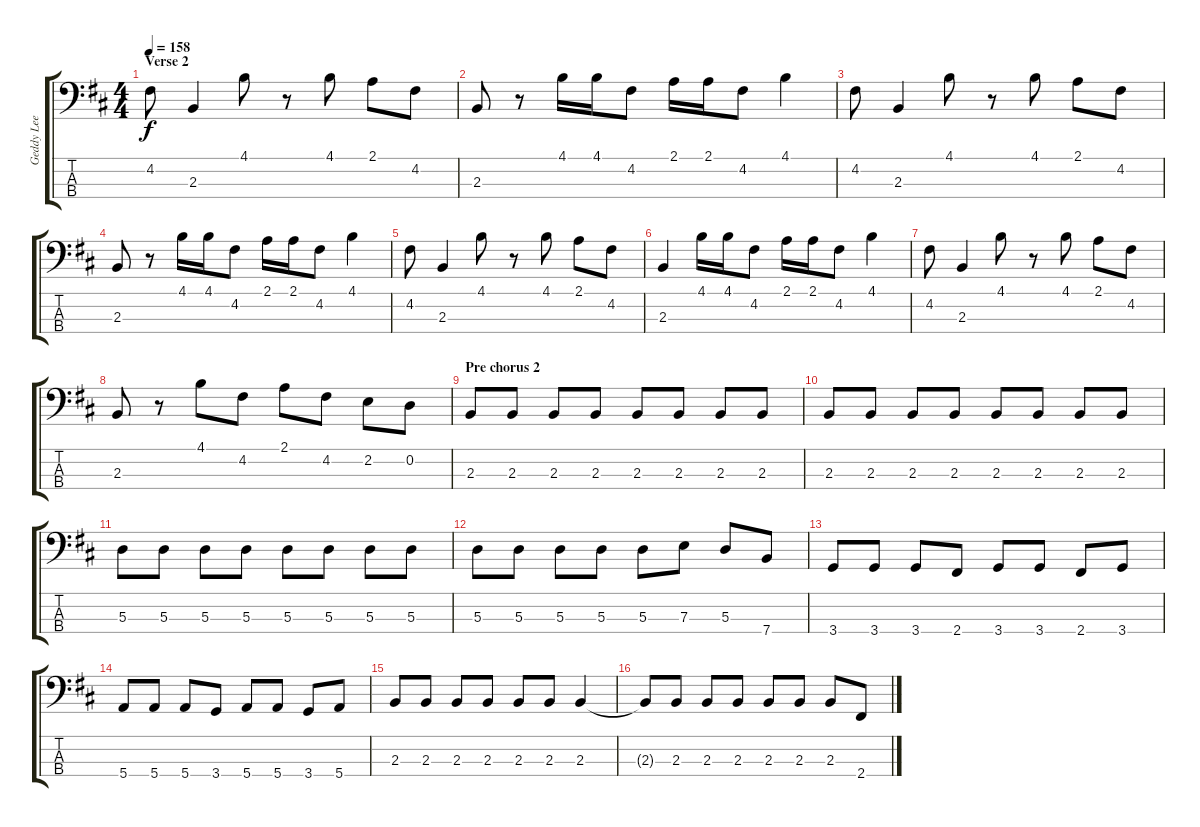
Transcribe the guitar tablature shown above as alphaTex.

\track ("Geddy Lee (bass)" "Geddy Lee ") {instrument electricbassfinger}
\staff {score tabs}
\tuning (G2 D2 A1 E1) {hide}
\ts (4 4)
\section ("" "Verse 2")
\tempo 158
\clef f4
\ks bminor
4.2.8{dy f} 2.3.4 4.1.8 r.8 4.1.8 2.1.8 4.2.8 |
2.3.8 r.8 4.1.16 4.1.16 4.2.8 2.1.16 2.1.16 4.2.8 4.1.4 |
4.2.8 2.3.4 4.1.8 r.8 4.1.8 2.1.8 4.2.8 |
2.3.8 r.8 4.1.16 4.1.16 4.2.8 2.1.16 2.1.16 4.2.8 4.1.4 |
4.2.8 2.3.4 4.1.8 r.8 4.1.8 2.1.8 4.2.8 |
2.3.4 4.1.16 4.1.16 4.2.8 2.1.16 2.1.16 4.2.8 4.1.4 |
4.2.8 2.3.4 4.1.8 r.8 4.1.8 2.1.8 4.2.8 |
2.3.8 r.8 4.1.8 4.2.8 2.1.8 4.2.8 2.2.8 0.2.8 |
\section ("" "Pre chorus 2")
2.3.8 2.3.8 2.3.8 2.3.8 2.3.8 2.3.8 2.3.8 2.3.8 |
2.3.8 2.3.8 2.3.8 2.3.8 2.3.8 2.3.8 2.3.8 2.3.8 |
5.3.8 5.3.8 5.3.8 5.3.8 5.3.8 5.3.8 5.3.8 5.3.8 |
5.3.8 5.3.8 5.3.8 5.3.8 5.3.8 7.3.8 5.3.8 7.4.8 |
3.4.8 3.4.8 3.4.8 2.4.8 3.4.8 3.4.8 2.4.8 3.4.8 |
5.4.8 5.4.8 5.4.8 3.4.8 5.4.8 5.4.8 3.4.8 5.4.8 |
2.3.8 2.3.8 2.3.8 2.3.8 2.3.8 2.3.8 2.3.4 |
2.3{t}.8 2.3.8 2.3.8 2.3.8 2.3.8 2.3.8 2.3.8 2.4.8
